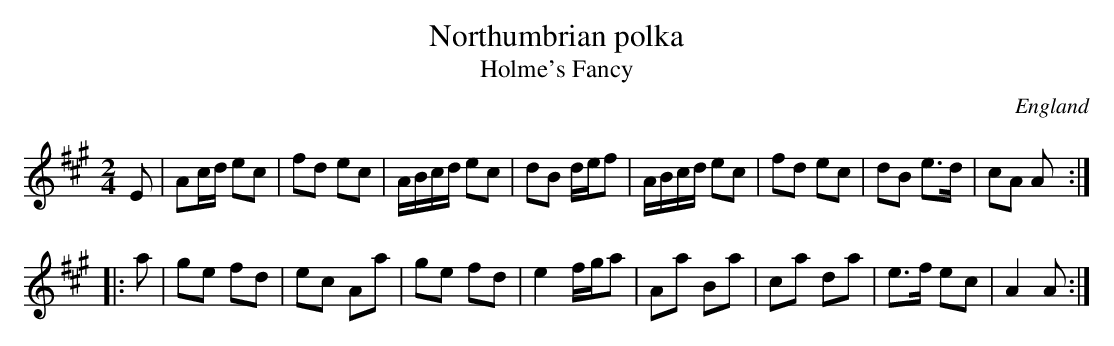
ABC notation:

X:1
T:Northumbrian polka
T:Holme's Fancy
L:1/8
M:2/4
O:England
K:A major
E| Ac/d/ ec | fd ec | A/B/c/d/ ec | dB d/e/f |\
A/B/c/d/ ec | fd ec | dB e>d | cA A:|
|: a|\
ge fd | ec Aa | ge fd | e2 f/g/a | \
Aa Ba | ca da | e>f ec | A2 A :|
